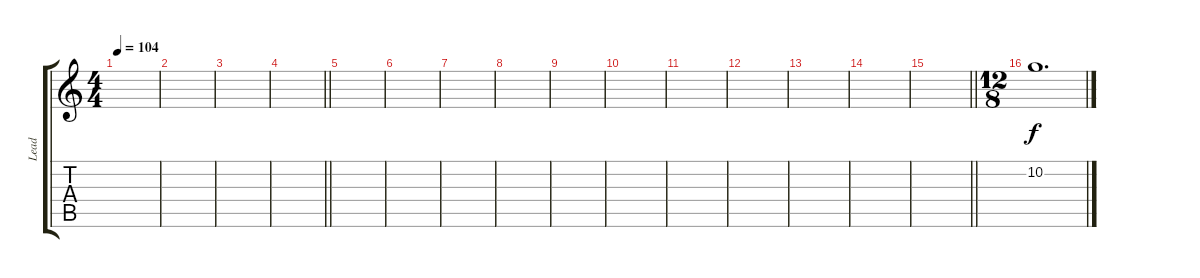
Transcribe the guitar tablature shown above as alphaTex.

\track ("Lead" "Lead") {instrument distortionguitar}
\staff {score tabs}
\tuning (D4 A3 F3 C3 G2 D2) {hide}
\ts (4 4)
\tempo 104
\clef g2
\ks c
|
|
|
\barLineRight lightlight
|
|
|
|
|
|
|
|
|
|
|
\barLineRight lightlight
|
\ts (12 8)
10.2.1{d}
